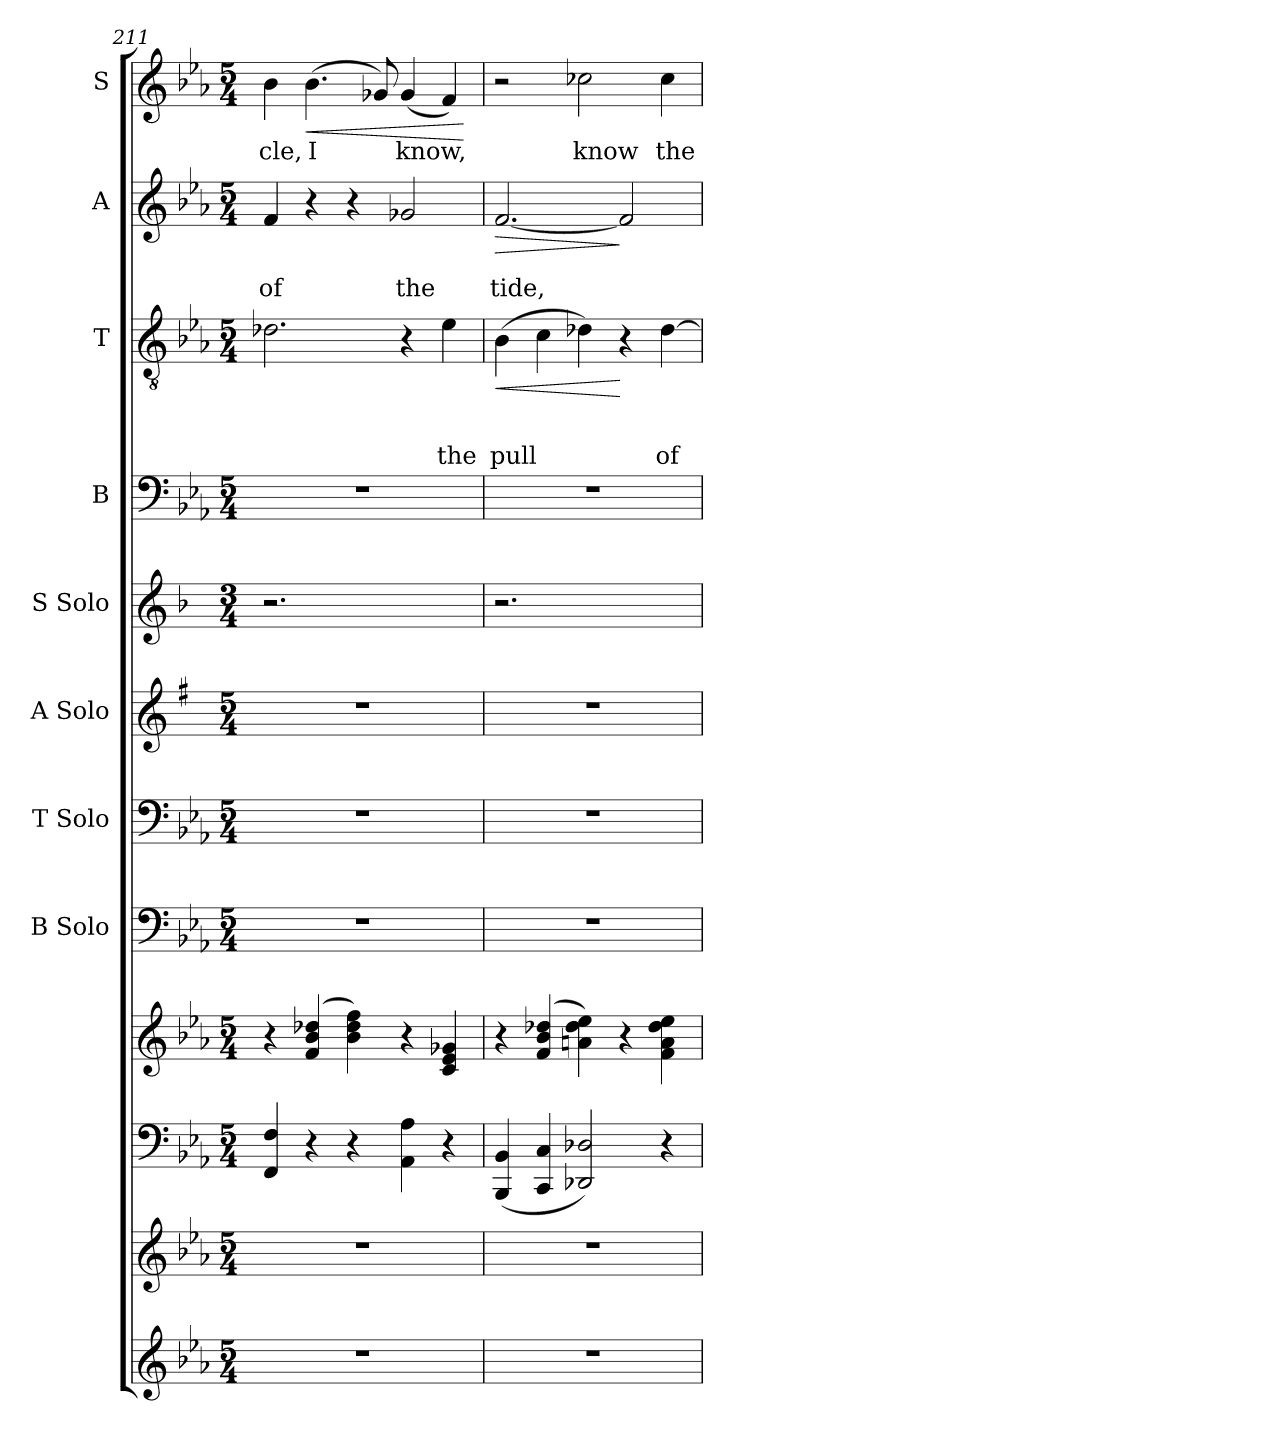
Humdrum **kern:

**kern	**kern	**kern	**kern	**kern	**kern	**kern	**kern	**kern	**kern	**text	**text	**text	**dynam	**kern	**text	**text	**dynam	**kern	**text	**dynam
*part12	*part11	*part10	*part9	*part8	*part7	*part6	*part5	*part4	*part3	*part3	*part3	*part3	*part3	*part2	*part2	*part2	*part2	*part1	*part1	*part1
*staff12	*staff11	*staff10	*staff9	*staff8	*staff7	*staff6	*staff5	*staff4	*staff3	*staff3	*staff3	*staff3	*staff3	*staff2	*staff2	*staff2	*staff2	*staff1	*staff1	*staff1
*	*	*	*	*I"B Solo	*I"T Solo	*I"A Solo	*I"S Solo	*I"B	*I"T	*	*	*	*	*I"A	*	*	*	*I"S	*	*
*clefG2	*clefG2	*clefF4	*clefG2	*clefF4	*clefF4	*clefG2	*clefG2	*clefF4	*clefGv2	*	*	*	*	*clefG2	*	*	*	*clefG2	*	*
*k[b-e-a-]	*k[b-e-a-]	*k[b-e-a-]	*k[b-e-a-]	*k[b-e-a-]	*k[b-e-a-]	*k[f#]	*k[b-]	*k[b-e-a-]	*k[b-e-a-]	*	*	*	*	*k[b-e-a-]	*	*	*	*k[b-e-a-]	*	*
*E-:	*E-:	*E-:	*E-:	*E-:	*E-:	*G:	*F:	*E-:	*E-:	*	*	*	*	*E-:	*	*	*	*E-:	*	*
*M5/4	*M5/4	*M5/4	*M5/4	*M5/4	*M5/4	*M5/4	*M3/4	*M5/4	*M5/4	*	*	*	*	*M5/4	*	*	*	*M5/4	*	*
=211	=211	=211	=211	=211	=211	=211	=211	=211	=211	=211	=211	=211	=211	=211	=211	=211	=211	=211	=211	=211
!	!	!	!	!	!	!	!	!LO:N:vis=1	!	!	!	!	!	!	!	!LO:LY:b	!	!	!LO:LY:b	!
4%5r	4%5r	4FF/ 4F/	4r	4%5r	4%5r	4%5r	2.r	4%5r	2.d-X\	.	.	.	.	4f/	.	of	.	4b-\	cle,	.
!	!	!	!	!	!	!	!	!	!	!	!	!	!	!	!	!	!	!	!LO:LY:b	!LO:HP:b
.	.	4r	(<4f/ 4b-/ 4dd-X/	.	.	.	.	.	.	.	.	.	.	4r	.	.	.	(>4.b-\	I	<
.	.	4r	4b-\ 4dd-\ 4ff\)	.	.	.	.	.	.	.	.	.	.	4r	.	.	.	.	.	.
.	.	.	.	.	.	.	.	.	.	.	.	.	.	.	.	.	.	8g-X/)	.	.
!	!	!	!	!	!	!	!	!	!	!	!	!	!	!	!	!LO:LY:b	!	!	!LO:LY:b	!
.	.	4AA-\ 4A-\	4r	.	.	.	2ryy	.	4r	.	.	.	.	2g-X/	.	the	.	(<4g-/	know,	.
!	!	!	!	!	!	!	!	!	!	!	!	!LO:LY:b	!	!	!	!	!	!	!	!
.	.	4r	4c/ 4e-/ 4g-X/	.	.	.	.	.	4e-\	.	.	the	.	.	.	.	.	4f/)	.	.
.	.	.	.	.	.	.	.	.	.	.	.	.	.	.	.	.	.	.	.	[
!!LO:LB:g=z
=212	=212	=212	=212	=212	=212	=212	=212	=212	=212	=212	=212	=212	=212	=212	=212	=212	=212	=212	=212	=212
!	!	!	!	!	!	!	!	!LO:N:vis=1	!	!	!	!LO:LY:b	!LO:HP:b	!	!	!LO:LY:b	!LO:HP:b	!	!	!
4%5r	4%5r	(<4BBB-/ 4BB-/	4r	4%5r	4%5r	4%5r	2.r	4%5r	(>4B-\	.	.	pull	<	[<2.f/	.	tide,	>	2r	.	.
.	.	4CC/ 4C/	(<4f/ 4b-/ 4dd-X/	.	.	.	.	.	4c\	.	.	.	.	.	.	.	.	.	.	.
!	!	!	!	!	!	!	!	!	!	!	!	!	!	!	!	!	!	!	!LO:LY:b	!
.	.	2DD-X/ 2D-X/)	4an\ 4dd-\ 4ee-\)	.	.	.	.	.	4d-X\)	.	.	.	.	.	.	.	.	2cc-X\	know	.
.	.	.	4r	.	.	.	2ryy	.	4r	.	.	.	[	2f/]	.	.	]	.	.	.
!	!	!	!	!	!	!	!	!	!	!	!	!LO:LY:b	!	!	!	!	!	!	!LO:LY:b	!
.	.	4r	4f\ 4a\ 4dd-\ 4ee-\	.	.	.	.	.	[>4d-\	.	.	of	.	.	.	.	.	4cc-\	the	.
=	=	=	=	=	=	=	=	=	=	=	=	=	=	=	=	=	=	=	=	=
*-	*-	*-	*-	*-	*-	*-	*-	*-	*-	*-	*-	*-	*-	*-	*-	*-	*-	*-	*-	*-
